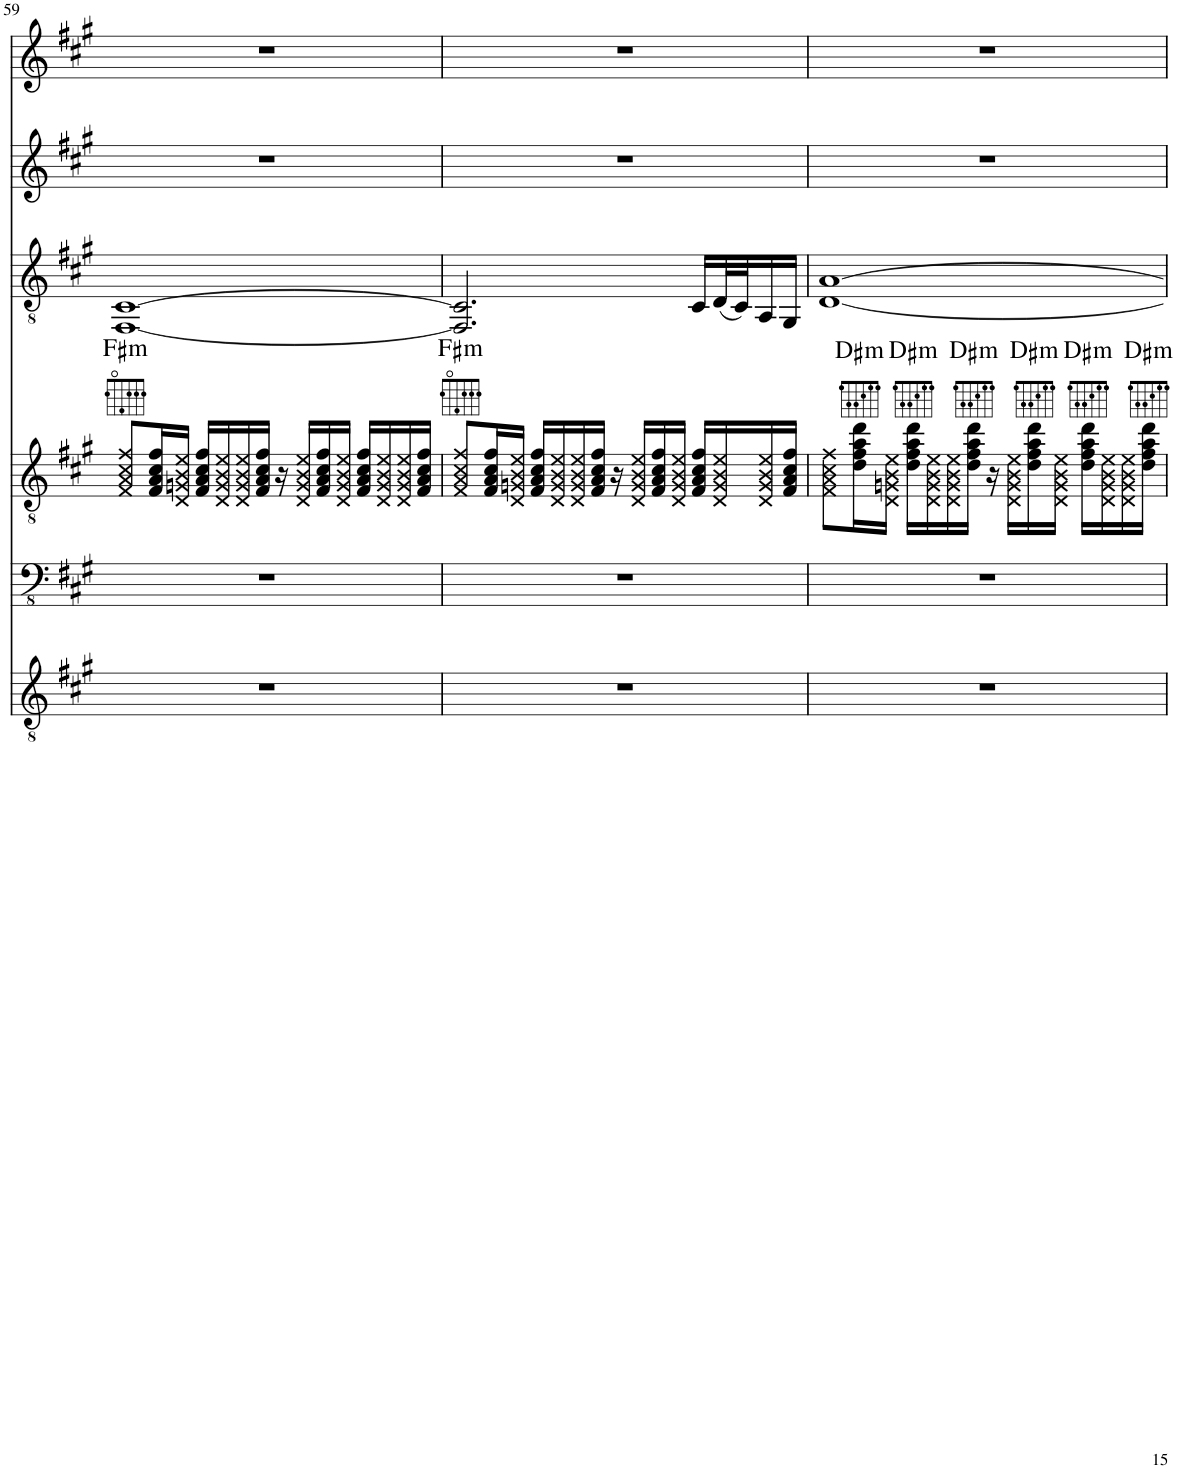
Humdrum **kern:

**kern	**kern	**kern	**harte	**kern	**kern	**kern
*part6	*part5	*part4	*part4	*part3	*part2	*part1
*staff6	*staff5	*staff4	*	*staff3	*staff2	*staff1
*I"ľ����	*I"��˹	*I"���༪��	*	*I"��������	*I"���� ����	*I"���� ����
!!LO:PB:g=z
*clefGv2	*clefFv4	*clefGv2	*	*clefGv2	*clefG2	*clefG2
*k[f#c#g#]	*k[f#c#g#]	*k[f#c#g#]	*	*k[f#c#g#]	*k[f#c#g#]	*k[f#c#g#]
*M4/4	*M4/4	*M4/4	*	*M4/4	*M4/4	*M4/4
=59	=59	=59	=59	=59	=59	=59
!	!	!	!LO:H:kt=m	!	!	!
1r	1r	8F#/ 8A/ 8c#/ 8f#/L	F#:min	[1FF# [1C#	1r	1r
.	.	16F#/ 16A/ 16c#/ 16f#/L	.	.	.	.
.	.	16D/ 16Gn/ 16B/ 16e/JJ	.	.	.	.
.	.	16F#/ 16A/ 16c#/ 16f#/LL	.	.	.	.
.	.	16D/ 16G/ 16B/ 16e/	.	.	.	.
.	.	16D/ 16G/ 16B/ 16e/	.	.	.	.
.	.	16F#/ 16A/ 16c#/ 16f#/JJ	.	.	.	.
.	.	16r	.	.	.	.
.	.	16D/ 16G/ 16B/ 16e/LL	.	.	.	.
.	.	16F#/ 16A/ 16c#/ 16f#/	.	.	.	.
.	.	16D/ 16G/ 16B/ 16e/JJ	.	.	.	.
.	.	16F#/ 16A/ 16c#/ 16f#/LL	.	.	.	.
.	.	16D/ 16G/ 16B/ 16e/	.	.	.	.
.	.	16D/ 16G/ 16B/ 16e/	.	.	.	.
.	.	16F#/ 16A/ 16c#/ 16f#/JJ	.	.	.	.
=60	=60	=60	=60	=60	=60	=60
!	!	!	!LO:H:kt=m	!	!	!
1r	1r	8F#/ 8A/ 8c#/ 8f#/L	F#:min	2.FF#/] 2.C#/]	1r	1r
.	.	16F#/ 16A/ 16c#/ 16f#/L	.	.	.	.
.	.	16D/ 16Gn/ 16B/ 16e/JJ	.	.	.	.
.	.	16F#/ 16A/ 16c#/ 16f#/LL	.	.	.	.
.	.	16D/ 16G/ 16B/ 16e/	.	.	.	.
.	.	16D/ 16G/ 16B/ 16e/	.	.	.	.
.	.	16F#/ 16A/ 16c#/ 16f#/JJ	.	.	.	.
.	.	16r	.	.	.	.
.	.	16D/ 16G/ 16B/ 16e/LL	.	.	.	.
.	.	16F#/ 16A/ 16c#/ 16f#/	.	.	.	.
.	.	16D/ 16G/ 16B/ 16e/JJ	.	.	.	.
.	.	16F#/ 16A/ 16c#/ 16f#/LL	.	16C#/LL	.	.
.	.	16D/ 16G/ 16B/ 16e/	.	(32D/L	.	.
.	.	.	.	32C#/J)	.	.
.	.	16D/ 16G/ 16B/ 16e/	.	16AA/	.	.
.	.	16F#/ 16A/ 16c#/ 16f#/JJ	.	16GG#/JJ	.	.
=61	=61	=61	=61	=61	=61	=61
1r	1r	8F#\ 8A\ 8c#\ 8f#\L	.	[1D [1A	1r	1r
!	!	!	!LO:H:kt=m	!	!	!
.	.	16d\ 16f#\ 16a\ 16dd\L	D#:min	.	.	.
.	.	16D\ 16Gn\ 16B\ 16e\JJ	.	.	.	.
!	!	!	!LO:H:kt=m	!	!	!
.	.	16d\ 16f#\ 16a\ 16dd\LL	D#:min	.	.	.
.	.	16D\ 16G\ 16B\ 16e\	.	.	.	.
.	.	16D\ 16G\ 16B\ 16e\	.	.	.	.
!	!	!	!LO:H:kt=m	!	!	!
.	.	16d\ 16f#\ 16a\ 16dd\JJ	D#:min	.	.	.
.	.	16r	.	.	.	.
.	.	16D\ 16G\ 16B\ 16e\LL	.	.	.	.
!	!	!	!LO:H:kt=m	!	!	!
.	.	16d\ 16f#\ 16a\ 16dd\	D#:min	.	.	.
.	.	16D\ 16G\ 16B\ 16e\JJ	.	.	.	.
!	!	!	!LO:H:kt=m	!	!	!
.	.	16d\ 16f#\ 16a\ 16dd\LL	D#:min	.	.	.
.	.	16D\ 16G\ 16B\ 16e\	.	.	.	.
.	.	16D\ 16G\ 16B\ 16e\	.	.	.	.
!	!	!	!LO:H:kt=m	!	!	!
.	.	16d\ 16f#\ 16a\ 16dd\JJ	D#:min	.	.	.
=	=	=	=	=	=	=
*-	*-	*-	*-	*-	*-	*-
